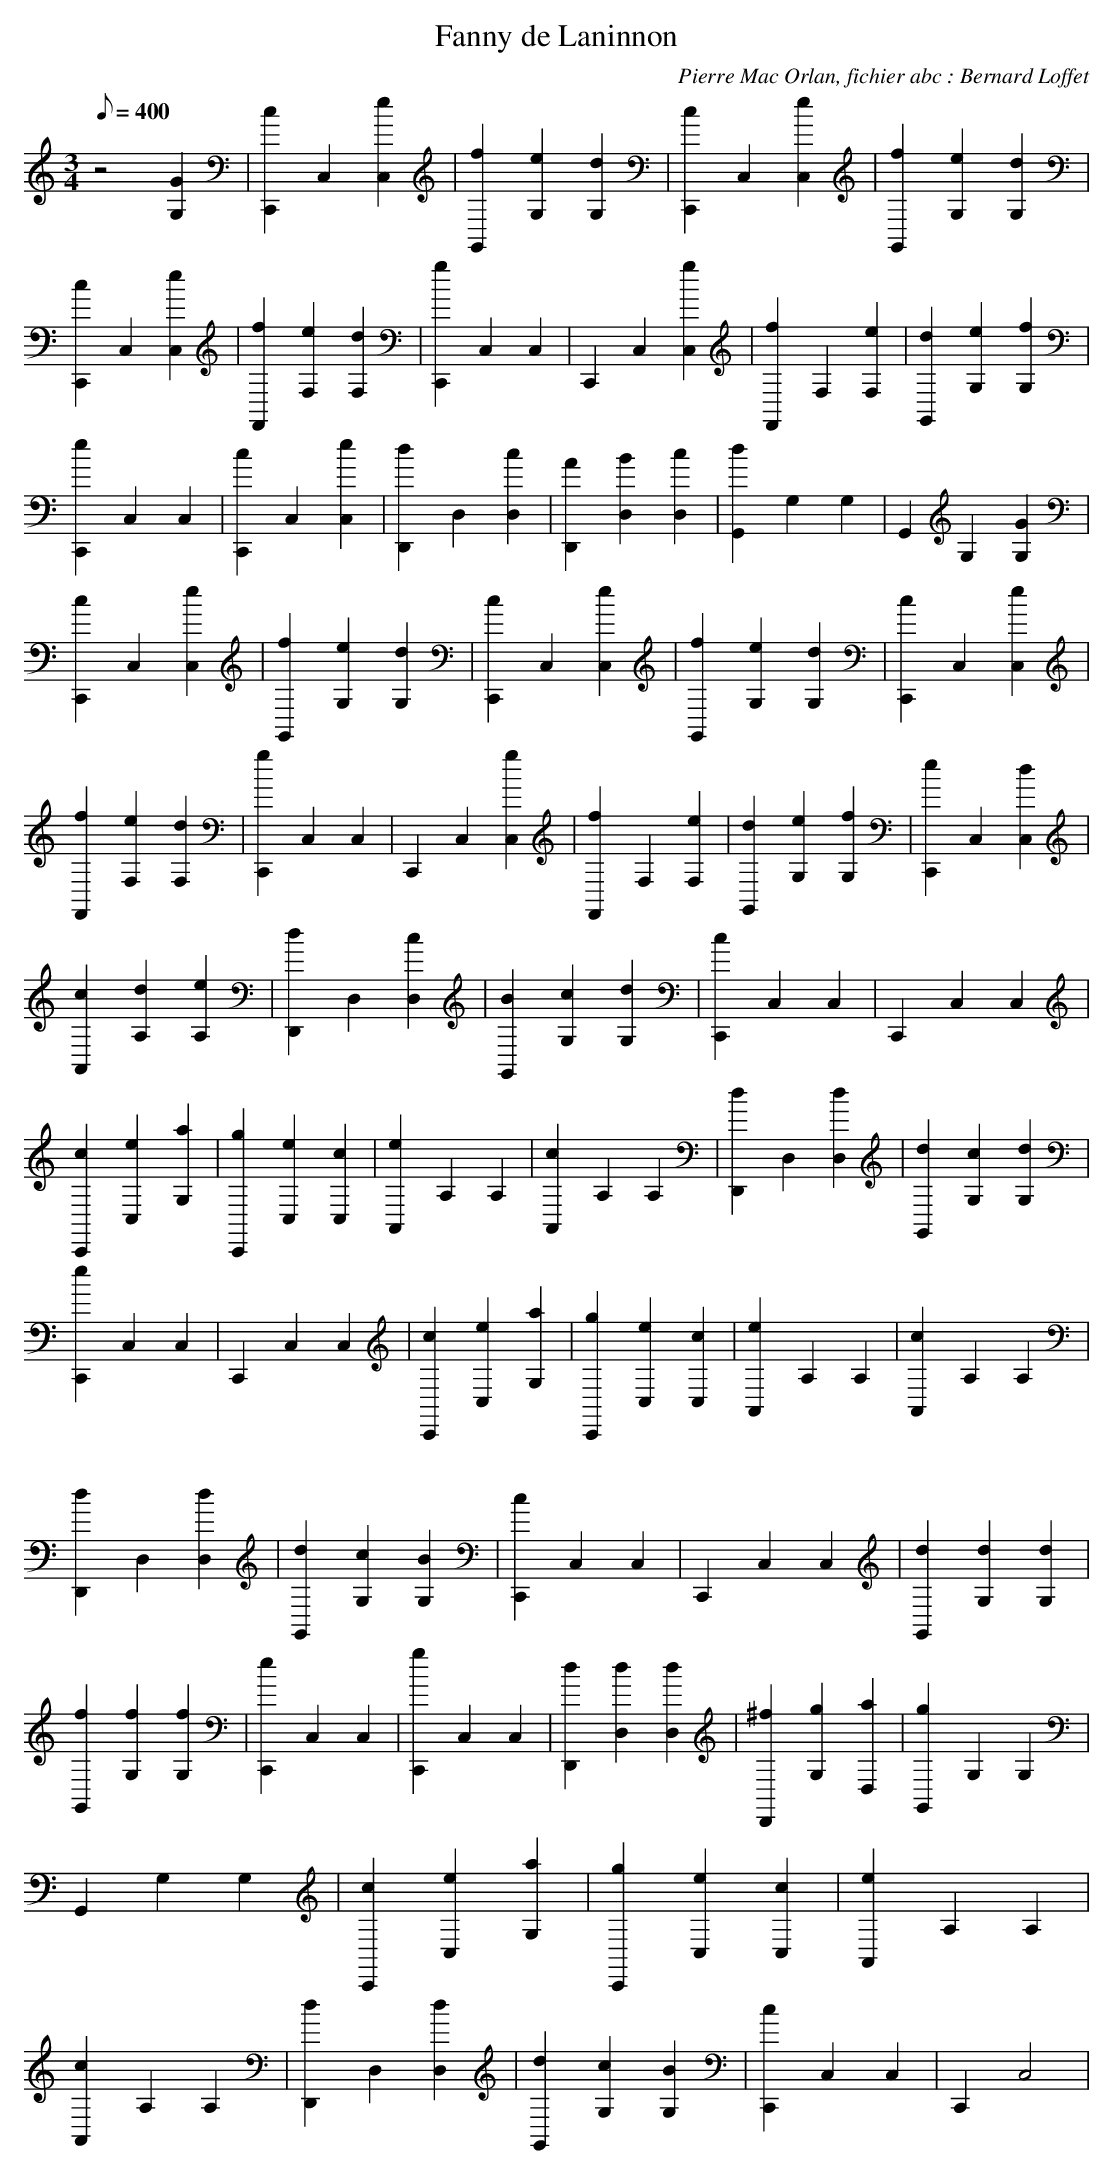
X:1
T:Fanny de Laninnon
C:Pierre Mac Orlan, fichier abc : Bernard Loffet
L:1/8
Q:400
M:3/4
K:C
 z4 [G2G,2] | [c2C,,2] C,2 [e2C,2] | [f2G,,2] [e2G,2] [d2G,2] | [c2C,,2] C,2 [e2C,2] | \
 [f2G,,2] [e2G,2] [d2G,2] | [c2C,,2] C,2 [e2C,2] | [f2F,,2] [e2F,2] [d2F,2] | [g2C,,2] C,2 C,2 | \
 C,,2 C,2 [g2C,2] | [f2F,,2] F,2 [e2F,2] | [d2G,,2] [e2G,2] [f2G,2] | [e2C,,2] C,2 C,2 | \
 [c2C,,2] C,2 [e2C,2] | [d2D,,2] D,2 [c2D,2] | [A2D,,2] [B2D,2] [c2D,2] | [d2G,,2] G,2 G,2 | \
 G,,2 G,2 [G2G,2] | [c2C,,2] C,2 [e2C,2] | [f2G,,2] [e2G,2] [d2G,2] | [c2C,,2] C,2 [e2C,2] | \
 [f2G,,2] [e2G,2] [d2G,2] | [c2C,,2] C,2 [e2C,2] | [f2F,,2] [e2F,2] [d2F,2] | [g2C,,2] C,2 C,2 | \
 C,,2 C,2 [g2C,2] | [f2F,,2] F,2 [e2F,2] | [d2G,,2] [e2G,2] [f2G,2] | [e2C,,2] C,2 [d2C,2] | \
 [c2A,,2] [d2A,2] [e2A,2] | [d2D,,2] D,2 [c2D,2] | [B2G,,2] [c2G,2] [d2G,2] | [c2C,,2] C,2 C,2 | \
 C,,2 C,2 C,2 | [c2C,,2] [e2C,2] [a2G,2] | [g2C,,2] [e2C,2] [c2C,2] | [e2A,,2] A,2 A,2 | \
 [c2A,,2] A,2 A,2 | [d2D,,2] D,2 [d2D,2] | [d2G,,2] [c2G,2] [d2G,2] | [e2C,,2] C,2 C,2 | \
 C,,2 C,2 C,2 | [c2C,,2] [e2C,2] [a2G,2] | [g2C,,2] [e2C,2] [c2C,2] | [e2A,,2] A,2 A,2 | \
 [c2A,,2] A,2 A,2 | [d2D,,2] D,2 [d2D,2] | [d2G,,2] [c2G,2] [B2G,2] | [c2C,,2] C,2 C,2 | \
 C,,2 C,2 C,2 | [d2G,,2] [d2G,2] [d2G,2] | [f2G,,2] [f2G,2] [f2G,2] | [e2C,,2] C,2 C,2 | \
 [g2C,,2] C,2 C,2 | [d2D,,2] [d2D,2] [d2D,2] | [^f2D,,2] [g2G,2] [a2D,2] | [g2G,,2] G,2 G,2 | \
 G,,2 G,2 G,2 | [c2C,,2] [e2C,2] [a2G,2] | [g2C,,2] [e2C,2] [c2C,2] | [e2A,,2] A,2 A,2 | \
 [c2A,,2] A,2 A,2 | [d2D,,2] D,2 [d2D,2] | [d2G,,2] [c2G,2] [B2G,2] | [c2C,,2] C,2 C,2 | \
 C,,2 C,4 | \
